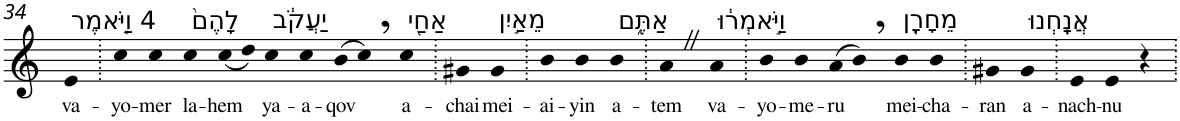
**kern	**text
*part1	*part1
*staff1	*staff1
*I"Piano	*
*I'Pno	*
!!LO:PB:g=z
*clefG2	*
*k[]	*
=34	=34
!LO:TX:a:t=4 וַיֹּ֤אמֶר	!
!	!LO:LY:b
4e	va-
=35.	=35.
!	!LO:LY:b
4cc	-yo-
!	!LO:LY:b
4cc	-mer
!LO:TX:a:t=לָהֶם֙	!
!	!LO:LY:b
4cc	la-
!	!LO:LY:b
(<8cc	-hem
8dd)	.
!LO:TX:a:t=יַעֲקֹ֔ב	!
!	!LO:LY:b
4cc	ya-
!	!LO:LY:b
4cc	-a-
!	!LO:LY:b
(>8b	-qov
8cc,)	.
!LO:TX:a:t=אַחַ֖י	!
!	!LO:LY:b
4cc	a-
=36.	=36.
!	!LO:LY:b
4g#X	-chai
!LO:TX:a:t=מֵאַ֣יִן	!
!	!LO:LY:b
4g#	mei-
=37.	=37.
!	!LO:LY:b
4b	-ai-
!	!LO:LY:b
4b	-yin
!LO:TX:a:t=אַתֶּ֑ם	!
!	!LO:LY:b
4b	a-
=38.	=38.
!	!LO:LY:b
4aZ	-tem
!LO:TX:a:t=וַיֹּ֣אמְר֔וּ	!
!	!LO:LY:b
4a	va-
=39.	=39.
!	!LO:LY:b
4b	-yo-
!	!LO:LY:b
4b	-me-
!	!LO:LY:b
(>8a	-ru
8b,)	.
!LO:TX:a:t=מֵחָרָ֖ן	!
!	!LO:LY:b
4b	mei-
!	!LO:LY:b
4b	-cha-
=40.	=40.
!	!LO:LY:b
4g#X	-ran
!LO:TX:a:t=אֲנָֽחְנוּ	!
!	!LO:LY:b
4g#	a-
=41.	=41.
!	!LO:LY:b
4e	-nach-
!	!LO:LY:b
4e	-nu
4r	.
=.	=.
*-	*-
